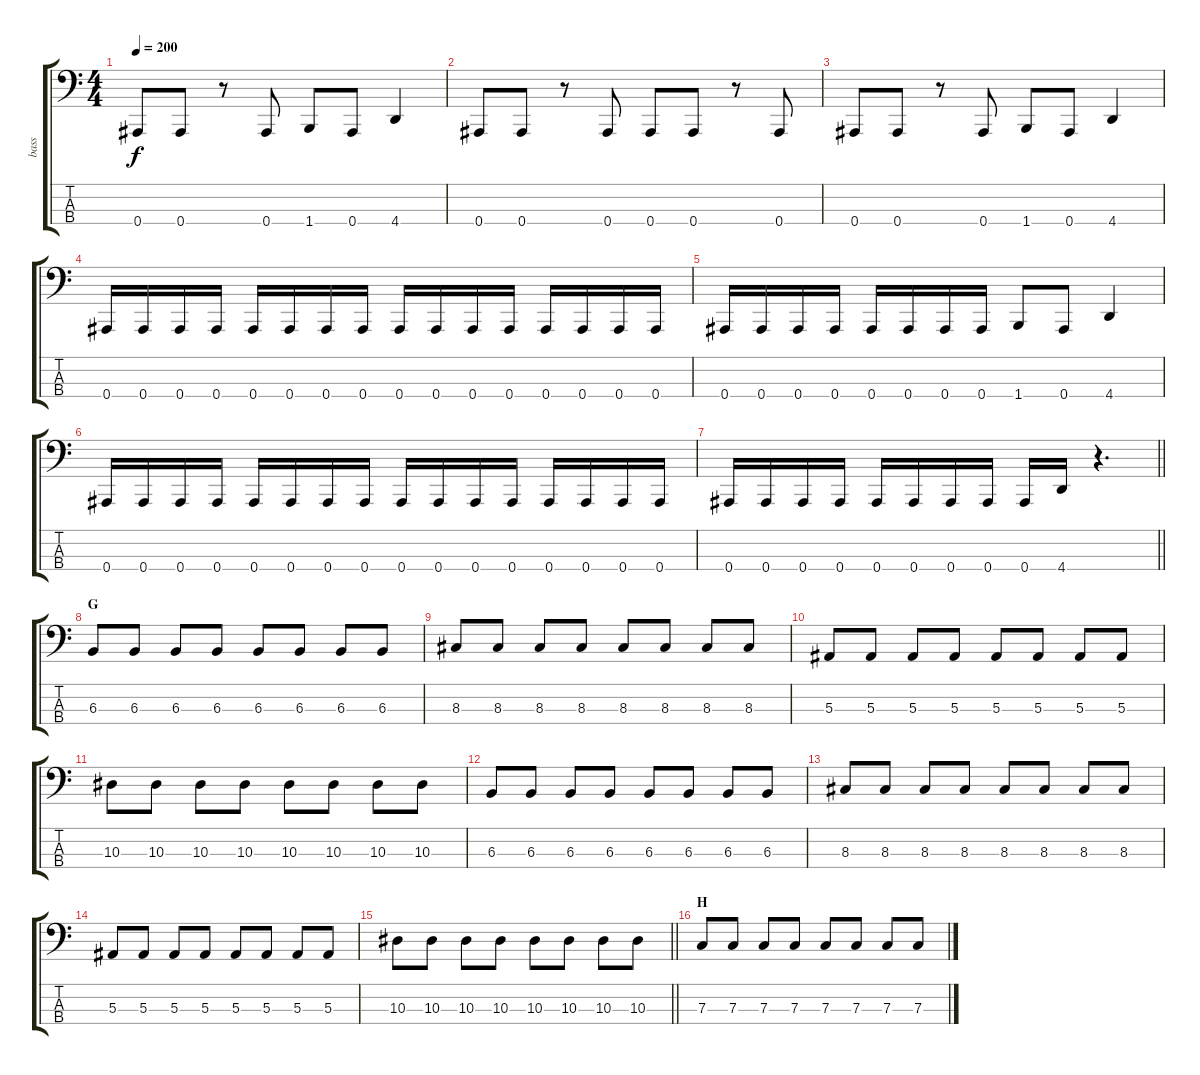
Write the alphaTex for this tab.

\track ("bass" "bass") {instrument electricbassfinger}
\staff {score tabs}
\tuning (Eb2 Bb1 F1 Bb0) {hide}
\ts (4 4)
\tempo 200
\clef f4
\ks c
0.4.8{dy f} 0.4.8 r.8 0.4.8 1.4.8 0.4.8 4.4.4 |
0.4.8 0.4.8 r.8 0.4.8 0.4.8 0.4.8 r.8 0.4.8 |
0.4.8 0.4.8 r.8 0.4.8 1.4.8 0.4.8 4.4.4 |
0.4.16 0.4.16 0.4.16 0.4.16 0.4.16 0.4.16 0.4.16 0.4.16 0.4.16 0.4.16 0.4.16 0.4.16 0.4.16 0.4.16 0.4.16 0.4.16 |
0.4.16 0.4.16 0.4.16 0.4.16 0.4.16 0.4.16 0.4.16 0.4.16 1.4.8 0.4.8 4.4.4 |
0.4.16 0.4.16 0.4.16 0.4.16 0.4.16 0.4.16 0.4.16 0.4.16 0.4.16 0.4.16 0.4.16 0.4.16 0.4.16 0.4.16 0.4.16 0.4.16 |
\barLineRight lightlight
0.4.16 0.4.16 0.4.16 0.4.16 0.4.16 0.4.16 0.4.16 0.4.16 0.4.16 4.4.16 r.4{d} |
\section ("" "G")
6.3.8 6.3.8 6.3.8 6.3.8 6.3.8 6.3.8 6.3.8 6.3.8 |
8.3.8 8.3.8 8.3.8 8.3.8 8.3.8 8.3.8 8.3.8 8.3.8 |
5.3.8 5.3.8 5.3.8 5.3.8 5.3.8 5.3.8 5.3.8 5.3.8 |
10.3.8 10.3.8 10.3.8 10.3.8 10.3.8 10.3.8 10.3.8 10.3.8 |
6.3.8 6.3.8 6.3.8 6.3.8 6.3.8 6.3.8 6.3.8 6.3.8 |
8.3.8 8.3.8 8.3.8 8.3.8 8.3.8 8.3.8 8.3.8 8.3.8 |
5.3.8 5.3.8 5.3.8 5.3.8 5.3.8 5.3.8 5.3.8 5.3.8 |
\barLineRight lightlight
10.3.8 10.3.8 10.3.8 10.3.8 10.3.8 10.3.8 10.3.8 10.3.8 |
\section ("" "H")
7.3.8 7.3.8 7.3.8 7.3.8 7.3.8 7.3.8 7.3.8 7.3.8
